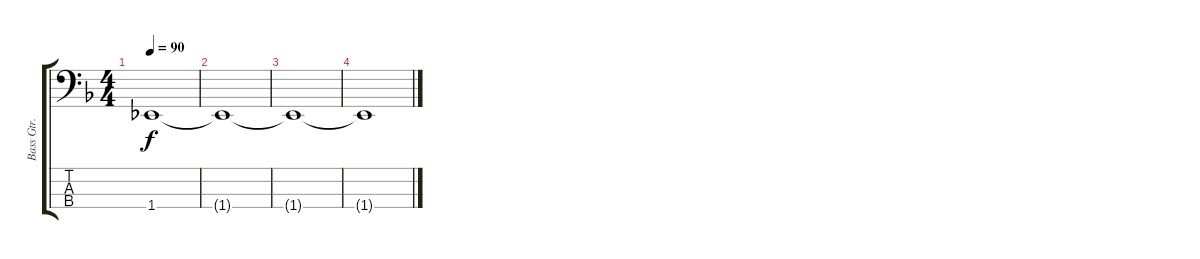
\track ("Bass Gtr." "Bass Gtr.") {instrument electricbasspick}
\staff {score tabs}
\tuning (G2 D2 A1 D1) {hide}
\ts (4 4)
\tempo 90
\clef f4
\ks dminor
1.4{t}.1{dy f} |
1.4{t}.1 |
1.4{t}.1 |
1.4{t}.1
